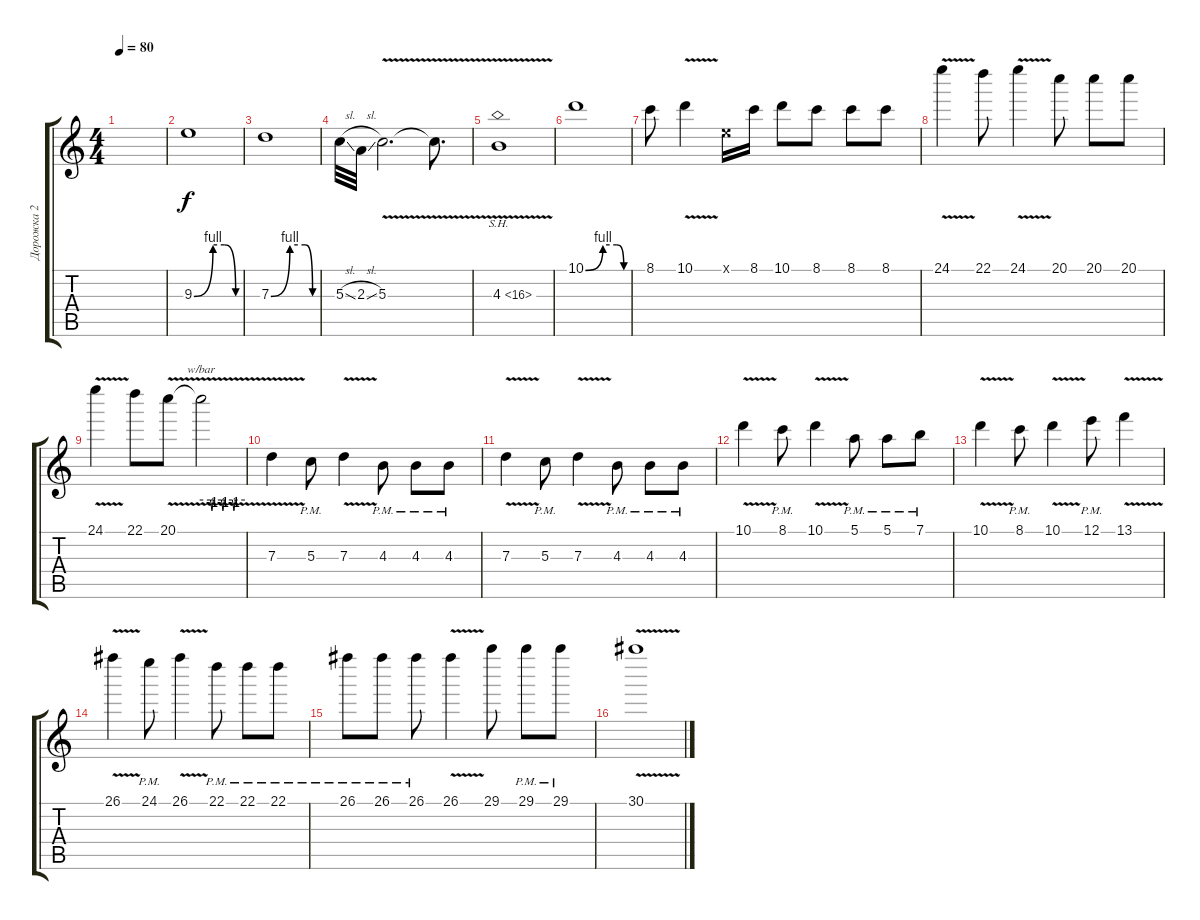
\track ("Дорожка 2" "Дорожка 2") {instrument distortionguitar}
\staff {score tabs}
\tuning (E4 B3 G3 D3 A2 E2) {hide}
\ts (4 4)
\tempo 80
\clef g2
\ks c
|
9.3{be (custom 0 0 25 4 40 4 55 0 60 0)}.1 |
7.3{be (custom 0 0 25 4 45 4 55 0 60 0)}.1 |
5.3{sl}.32 2.3{sl}.32 5.3{v}.2{d} 5.3{t}.8{d} |
4.3{sh 12 v}.1 |
10.1{be (custom 0 0 25 4 45 4 55 0 60 0)}.1 |
8.1.8 10.1{v}.4 0.1{x}.16 8.1.16 10.1.8 8.1.8 8.1.8 8.1.8 |
24.1{v}.4 22.1.8 24.1{v}.4 20.1.8 20.1.8 20.1.8 |
24.1{v}.4 22.1.8 20.1{v}.8 20.1{t}.2{tbe (custom default 0 0 13 0 15 -4 17 0 28 0 30 -4 32 0 43 0 45 -4 47 0 60 0)} |
7.3{v}.4 5.3{pm}.8 7.3{v}.4 4.3{pm}.8 4.3{pm}.8 4.3{pm}.8 |
7.3{v}.4 5.3{pm}.8 7.3{v}.4 4.3{pm}.8 4.3{pm}.8 4.3{pm}.8 |
10.1{v}.4 8.1{pm}.8 10.1{v}.4 5.1{pm}.8 5.1{pm}.8 7.1{pm}.8 |
10.1{v}.4 8.1{pm}.8 10.1{v}.4 12.1{pm}.8 13.1{v}.4 |
26.1{v}.4 24.1{pm}.8 26.1{v}.4 22.1{pm}.8 22.1{pm}.8 22.1{pm}.8 |
26.1{pm}.8 26.1{pm}.8 26.1{pm}.8 26.1{v}.4 29.1.8 29.1{pm}.8 29.1{pm}.8 |
30.1{v}.1
